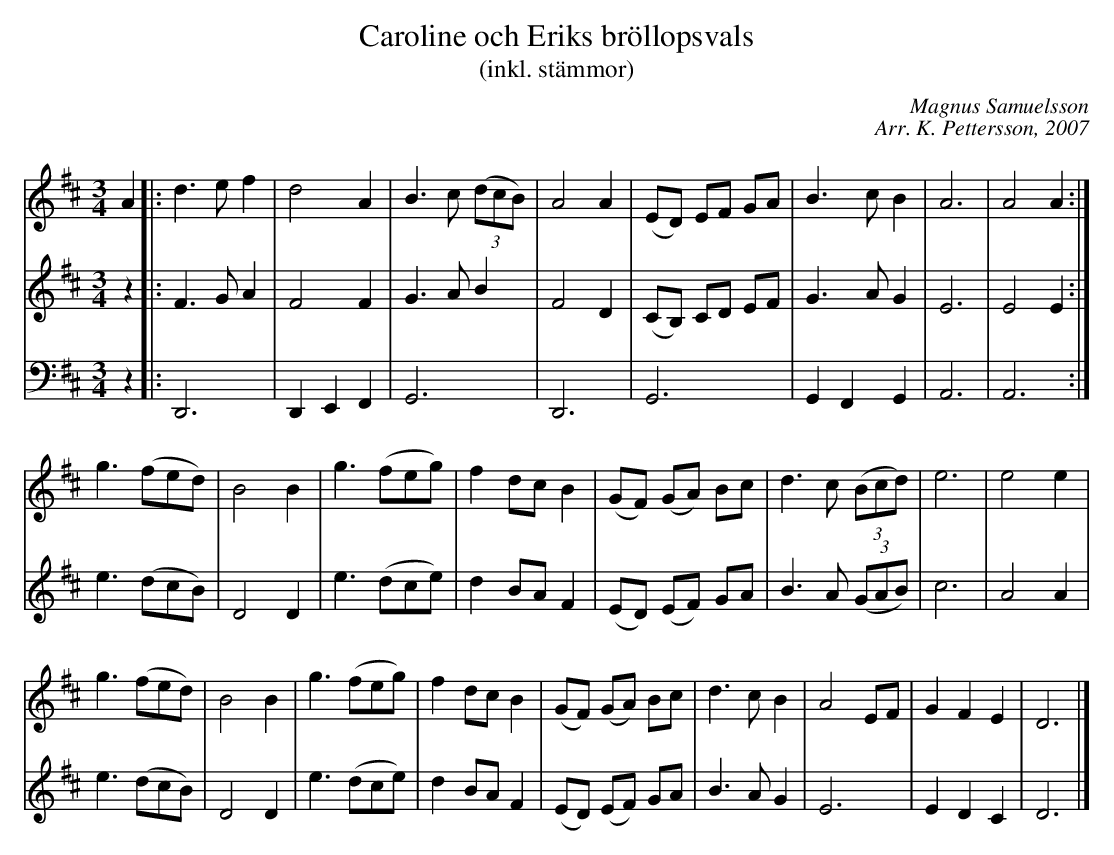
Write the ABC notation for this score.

X:1
T: Caroline och Eriks bröllopsvals
T: (inkl. stämmor)
C: Magnus Samuelsson
C: Arr. K. Pettersson, 2007
M: 3/4
L: 1/4
K: D
V: 1
A |: d>ef | d2A | B>c ((3d/c/B/) | A2A | (E/D/) E/F/ G/A/ | B>cB | A3 | A2A :|
g>(fe/d/) | B2B | g>(fe/g/) | fd/c/B | (G/F/) (G/A/) B/c/ | d>c ((3B/c/d/) | e3 | e2e |
g>(fe/d/) | B2B | g>(fe/g/) | fd/c/B | (G/F/) (G/A/) B/c/ | d>cB | A2E/F/ | GFE | D3 |]
V: 2
z |: F>GA | F2F | G>AB | F2D | (C/B,/) C/D/ E/F/ | G>AG | E3 | E2E :|
e>(dc/B/) | D2D | e>(dc/e/) | dB/A/F | (E/D/) (E/F/) G/A/ | B>A ((3G/A/B/) | c3 | A2A |
e>(dc/B/) | D2D | e>(dc/e/) | dB/A/F | (E/D/) (E/F/) G/A/ | B>AG | E3 | EDC | D3 |]
V: 3
K: bass
z |: D,,3 | D,,E,,F,, | G,,3 | D,,3 | G,,3 | G,,F,,G,, | A,,3 | A,,3 :|
